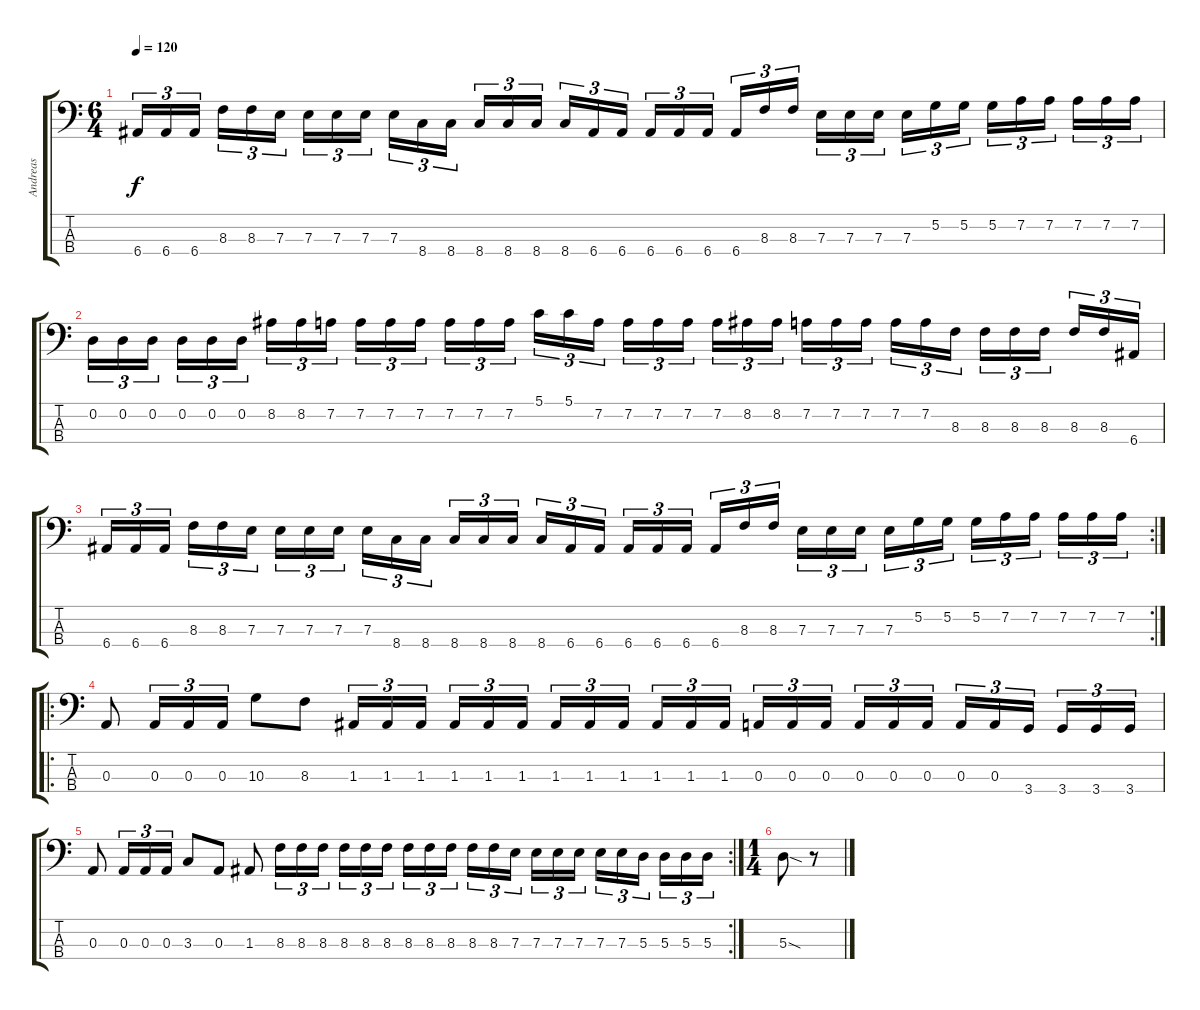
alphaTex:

\track ("Andreas" "Andreas") {instrument electricbasspick}
\staff {score tabs}
\tuning (G2 D2 A1 E1) {hide}
\ts (6 4)
\tempo 120
\clef f4
\ks c
6.4.16{tu (3 2) dy f} 6.4.16{tu (3 2)} 6.4.16{tu (3 2)} 8.3.16{tu (3 2)} 8.3.16{tu (3 2)} 7.3.16{tu (3 2)} 7.3.16{tu (3 2)} 7.3.16{tu (3 2)} 7.3.16{tu (3 2)} 7.3.16{tu (3 2)} 8.4.16{tu (3 2)} 8.4.16{tu (3 2)} 8.4.16{tu (3 2)} 8.4.16{tu (3 2)} 8.4.16{tu (3 2)} 8.4.16{tu (3 2)} 6.4.16{tu (3 2)} 6.4.16{tu (3 2)} 6.4.16{tu (3 2)} 6.4.16{tu (3 2)} 6.4.16{tu (3 2)} 6.4.16{tu (3 2)} 8.3.16{tu (3 2)} 8.3.16{tu (3 2)} 7.3.16{tu (3 2)} 7.3.16{tu (3 2)} 7.3.16{tu (3 2)} 7.3.16{tu (3 2)} 5.2.16{tu (3 2)} 5.2.16{tu (3 2)} 5.2.16{tu (3 2)} 7.2.16{tu (3 2)} 7.2.16{tu (3 2)} 7.2.16{tu (3 2)} 7.2.16{tu (3 2)} 7.2.16{tu (3 2)} |
0.2.16{tu (3 2)} 0.2.16{tu (3 2)} 0.2.16{tu (3 2)} 0.2.16{tu (3 2)} 0.2.16{tu (3 2)} 0.2.16{tu (3 2)} 8.2.16{tu (3 2)} 8.2.16{tu (3 2)} 7.2.16{tu (3 2)} 7.2.16{tu (3 2)} 7.2.16{tu (3 2)} 7.2.16{tu (3 2)} 7.2.16{tu (3 2)} 7.2.16{tu (3 2)} 7.2.16{tu (3 2)} 5.1.16{tu (3 2)} 5.1.16{tu (3 2)} 7.2.16{tu (3 2)} 7.2.16{tu (3 2)} 7.2.16{tu (3 2)} 7.2.16{tu (3 2)} 7.2.16{tu (3 2)} 8.2.16{tu (3 2)} 8.2.16{tu (3 2)} 7.2.16{tu (3 2)} 7.2.16{tu (3 2)} 7.2.16{tu (3 2)} 7.2.16{tu (3 2)} 7.2.16{tu (3 2)} 8.3.16{tu (3 2)} 8.3.16{tu (3 2)} 8.3.16{tu (3 2)} 8.3.16{tu (3 2)} 8.3.16{tu (3 2)} 8.3.16{tu (3 2)} 6.4.16{tu (3 2)} |
\rc 2
6.4.16{tu (3 2)} 6.4.16{tu (3 2)} 6.4.16{tu (3 2)} 8.3.16{tu (3 2)} 8.3.16{tu (3 2)} 7.3.16{tu (3 2)} 7.3.16{tu (3 2)} 7.3.16{tu (3 2)} 7.3.16{tu (3 2)} 7.3.16{tu (3 2)} 8.4.16{tu (3 2)} 8.4.16{tu (3 2)} 8.4.16{tu (3 2)} 8.4.16{tu (3 2)} 8.4.16{tu (3 2)} 8.4.16{tu (3 2)} 6.4.16{tu (3 2)} 6.4.16{tu (3 2)} 6.4.16{tu (3 2)} 6.4.16{tu (3 2)} 6.4.16{tu (3 2)} 6.4.16{tu (3 2)} 8.3.16{tu (3 2)} 8.3.16{tu (3 2)} 7.3.16{tu (3 2)} 7.3.16{tu (3 2)} 7.3.16{tu (3 2)} 7.3.16{tu (3 2)} 5.2.16{tu (3 2)} 5.2.16{tu (3 2)} 5.2.16{tu (3 2)} 7.2.16{tu (3 2)} 7.2.16{tu (3 2)} 7.2.16{tu (3 2)} 7.2.16{tu (3 2)} 7.2.16{tu (3 2)} |
\ro
0.3.8 0.3.16{tu (3 2)} 0.3.16{tu (3 2)} 0.3.16{tu (3 2)} 10.3.8 8.3.8 1.3.16{tu (3 2)} 1.3.16{tu (3 2)} 1.3.16{tu (3 2)} 1.3.16{tu (3 2)} 1.3.16{tu (3 2)} 1.3.16{tu (3 2)} 1.3.16{tu (3 2)} 1.3.16{tu (3 2)} 1.3.16{tu (3 2)} 1.3.16{tu (3 2)} 1.3.16{tu (3 2)} 1.3.16{tu (3 2)} 0.3.16{tu (3 2)} 0.3.16{tu (3 2)} 0.3.16{tu (3 2)} 0.3.16{tu (3 2)} 0.3.16{tu (3 2)} 0.3.16{tu (3 2)} 0.3.16{tu (3 2)} 0.3.16{tu (3 2)} 3.4.16{tu (3 2)} 3.4.16{tu (3 2)} 3.4.16{tu (3 2)} 3.4.16{tu (3 2)} |
\rc 2
0.3.8 0.3.16{tu (3 2)} 0.3.16{tu (3 2)} 0.3.16{tu (3 2)} 3.3.8 0.3.8 1.3.8 8.3.16{tu (3 2)} 8.3.16{tu (3 2)} 8.3.16{tu (3 2)} 8.3.16{tu (3 2)} 8.3.16{tu (3 2)} 8.3.16{tu (3 2)} 8.3.16{tu (3 2)} 8.3.16{tu (3 2)} 8.3.16{tu (3 2)} 8.3.16{tu (3 2)} 8.3.16{tu (3 2)} 7.3.16{tu (3 2)} 7.3.16{tu (3 2)} 7.3.16{tu (3 2)} 7.3.16{tu (3 2)} 7.3.16{tu (3 2)} 7.3.16{tu (3 2)} 5.3.16{tu (3 2)} 5.3.16{tu (3 2)} 5.3.16{tu (3 2)} 5.3.16{tu (3 2)} |
\ts (1 4)
5.3{sod}.8 r.8
